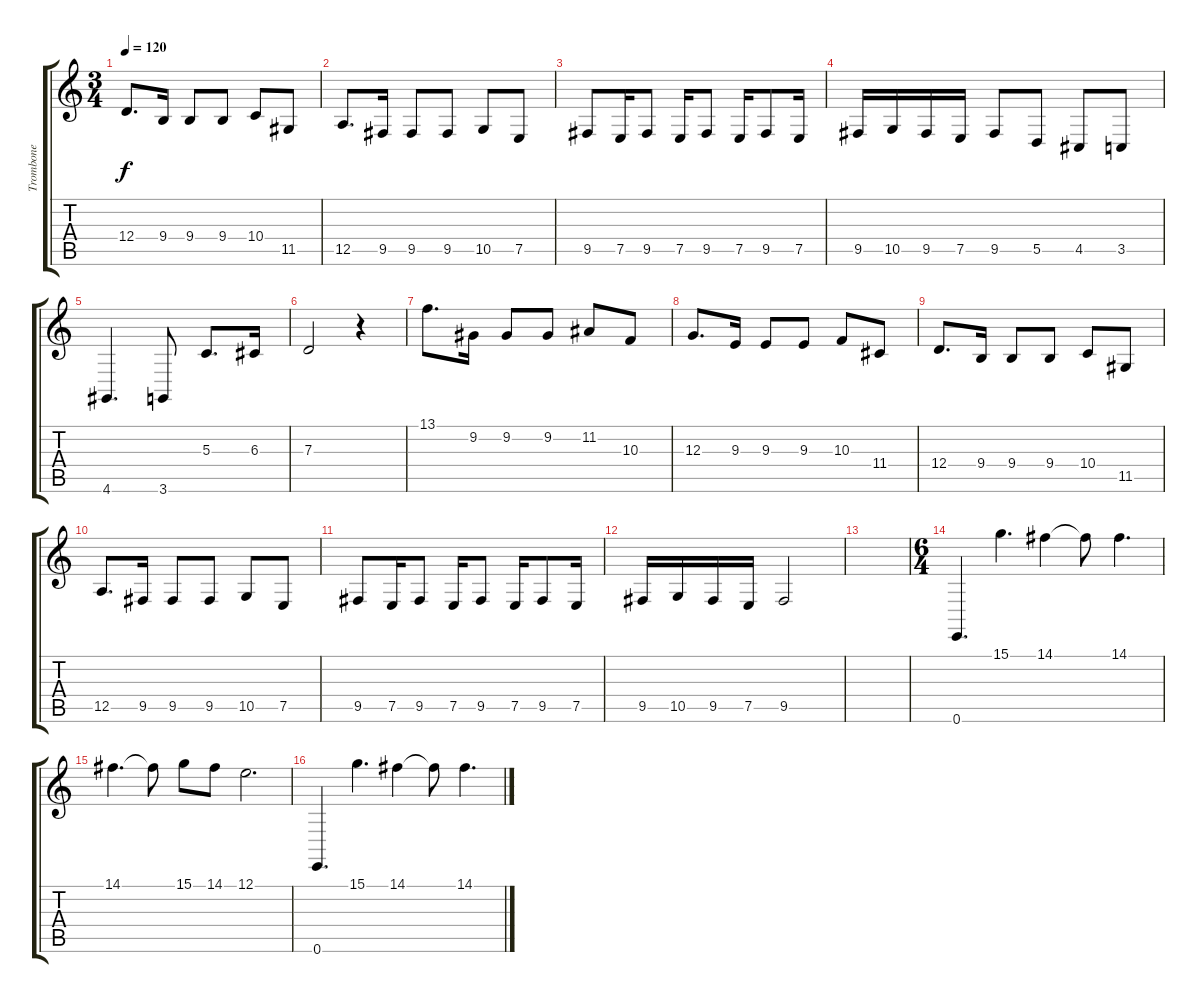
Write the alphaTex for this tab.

\track ("Trombone" "Trombone") {instrument trombone}
\staff {score tabs}
\tuning (E4 B3 G3 D3 A2 E2) {hide}
\ts (3 4)
\tempo 120
\clef g2
\ks c
12.4.8{d dy f} 9.4.16 9.4.8 9.4.8 10.4.8 11.5.8 |
12.5.8{d} 9.5.16 9.5.8 9.5.8 10.5.8 7.5.8 |
9.5.8 7.5.16 9.5.8 7.5.16 9.5.8 7.5.16 9.5.8 7.5.16 |
9.5.16 10.5.16 9.5.16 7.5.16 9.5.8 5.5.8 4.5.8 3.5.8 |
4.6.4{d} 3.6.8 5.3.8{d} 6.3.16 |
7.3.2 r.4 |
13.1.8{d} 9.2.16 9.2.8 9.2.8 11.2.8 10.3.8 |
12.3.8{d} 9.3.16 9.3.8 9.3.8 10.3.8 11.4.8 |
12.4.8{d} 9.4.16 9.4.8 9.4.8 10.4.8 11.5.8 |
12.5.8{d} 9.5.16 9.5.8 9.5.8 10.5.8 7.5.8 |
9.5.8 7.5.16 9.5.8 7.5.16 9.5.8 7.5.16 9.5.8 7.5.16 |
9.5.16 10.5.16 9.5.16 7.5.16 9.5.2 |
|
\ts (6 4)
0.6.4{d} 15.1.4{d} 14.1.4 14.1{t}.8 14.1.4{d} |
14.1.4{d} 14.1{t}.8 15.1.8 14.1.8 12.1.2{d} |
0.6.4{d} 15.1.4{d} 14.1.4 14.1{t}.8 14.1.4{d}
